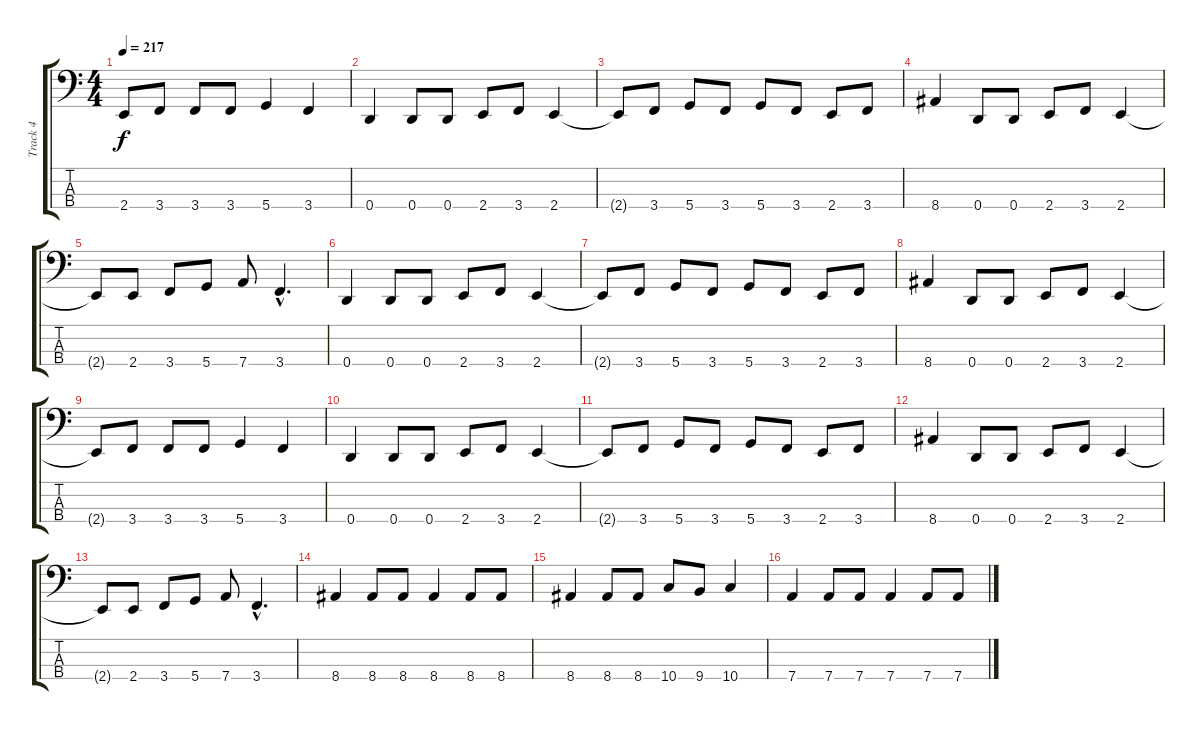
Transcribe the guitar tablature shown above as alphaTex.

\track ("Track 4" "Track 4") {instrument electricbassfinger}
\staff {score tabs}
\tuning (F2 C2 G1 D1) {hide}
\ts (4 4)
\tempo 217
\clef f4
\ks c
2.4{t}.8{dy f} 3.4.8 3.4.8 3.4.8 5.4.4 3.4.4 |
0.4.4 0.4.8 0.4.8 2.4.8 3.4.8 2.4.4 |
2.4{t}.8 3.4.8 5.4.8 3.4.8 5.4.8 3.4.8 2.4.8 3.4.8 |
8.4.4 0.4.8 0.4.8 2.4.8 3.4.8 2.4.4 |
2.4{t}.8 2.4.8 3.4.8 5.4.8 7.4.8 3.4{hac}.4{d} |
0.4.4 0.4.8 0.4.8 2.4.8 3.4.8 2.4.4 |
2.4{t}.8 3.4.8 5.4.8 3.4.8 5.4.8 3.4.8 2.4.8 3.4.8 |
8.4.4 0.4.8 0.4.8 2.4.8 3.4.8 2.4.4 |
2.4{t}.8 3.4.8 3.4.8 3.4.8 5.4.4 3.4.4 |
0.4.4 0.4.8 0.4.8 2.4.8 3.4.8 2.4.4 |
2.4{t}.8 3.4.8 5.4.8 3.4.8 5.4.8 3.4.8 2.4.8 3.4.8 |
8.4.4 0.4.8 0.4.8 2.4.8 3.4.8 2.4.4 |
2.4{t}.8 2.4.8 3.4.8 5.4.8 7.4.8 3.4{hac}.4{d} |
8.4.4 8.4.8 8.4.8 8.4.4 8.4.8 8.4.8 |
8.4.4 8.4.8 8.4.8 10.4.8 9.4.8 10.4.4 |
7.4.4 7.4.8 7.4.8 7.4.4 7.4.8 7.4.8
